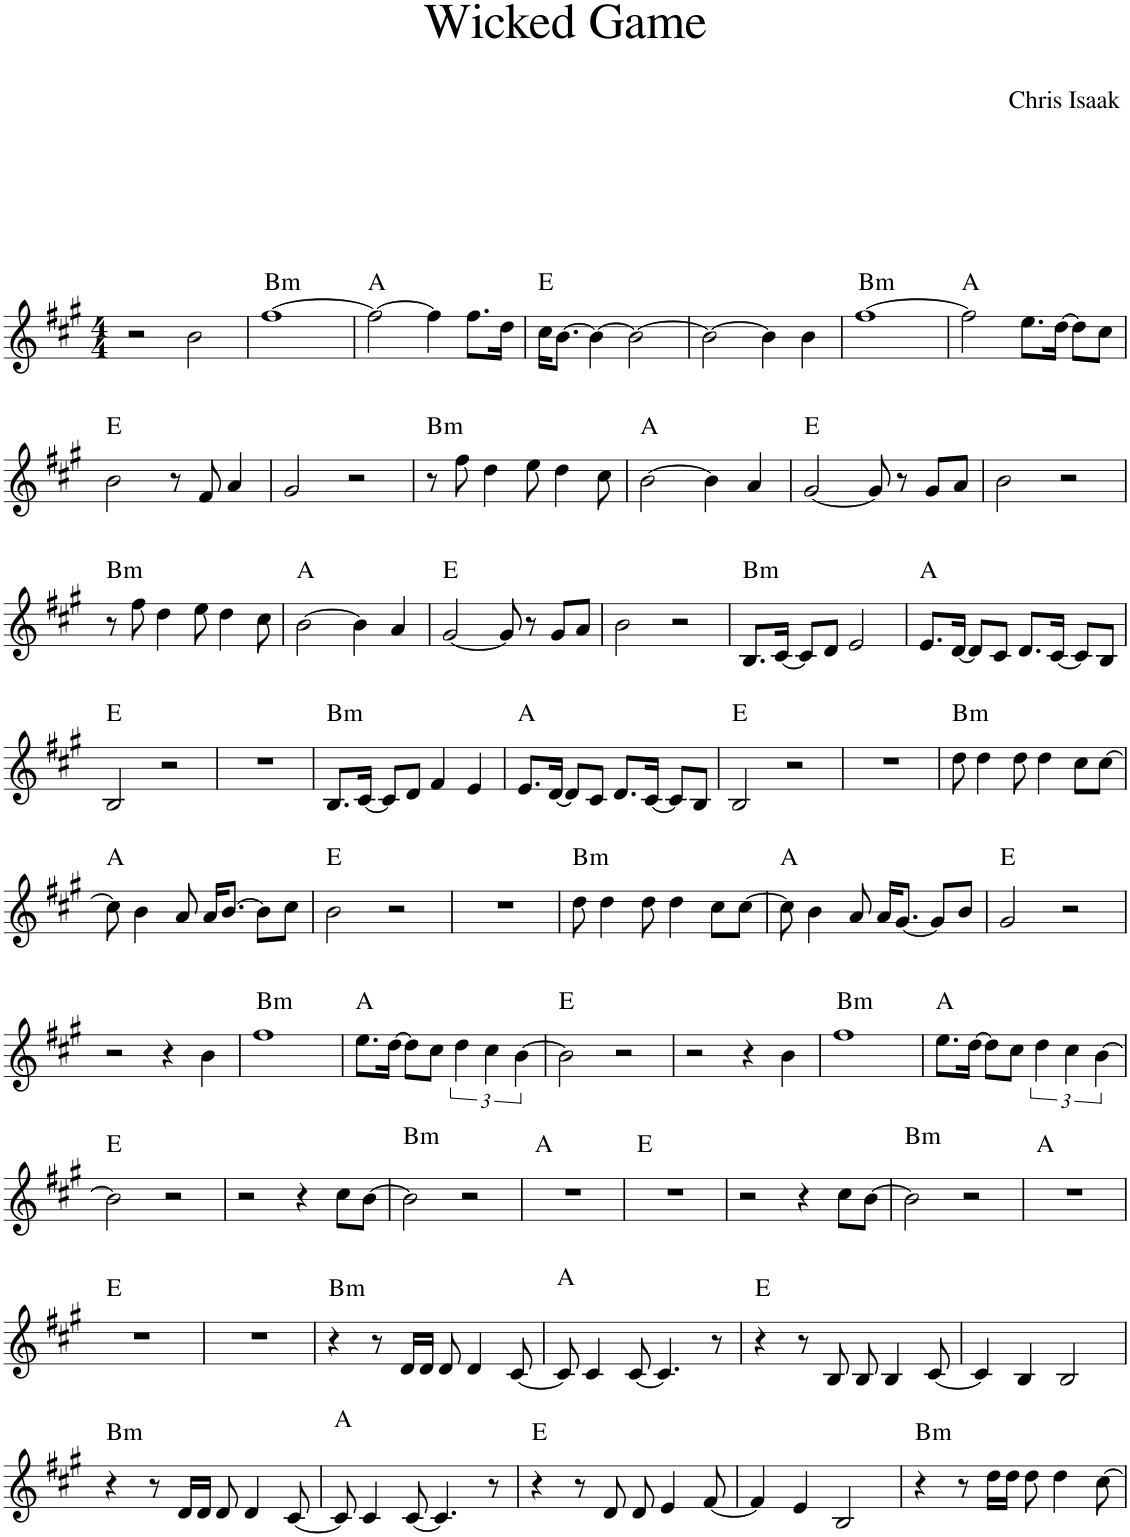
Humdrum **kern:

**kern	**harte
*part1	*part1
*staff1	*
*I"Piano	*
*I'Pno.	*
*clefG2	*
*k[f#c#g#]	*
*M4/4	*
=1	=1
2r	.
2b\	.
=2	=2
!	!LO:H:kt=m
[1ff#	B:min
=3	=3
2ff#\_	A:maj
4ff#\]	.
8.ff#\L	.
16dd\Jk	.
=4	=4
16cc#\KL	E:maj
[8.b\J	.
4b\_	.
2b\_	.
=5	=5
2b\_	.
4b\]	.
4b\	.
=6	=6
!	!LO:H:kt=m
[1ff#	B:min
=7	=7
2ff#\]	A:maj
8.ee\L	.
[16dd\Jk	.
8dd\L]	.
8cc#\J	.
!!LO:LB:g=z
=8	=8
2b\	E:maj
8r	.
8f#/	.
4a/	.
=9	=9
2g#/	.
2r	.
=10	=10
!	!LO:H:kt=m
8r	B:min
8ff#\	.
4dd\	.
8ee\	.
4dd\	.
8cc#\	.
=11	=11
[2b\	A:maj
4b\]	.
4a/	.
=12	=12
[2g#/	E:maj
8g#/]	.
8r	.
8g#/L	.
8a/J	.
=13	=13
2b\	.
2r	.
!!LO:LB:g=z
=14	=14
!	!LO:H:kt=m
8r	B:min
8ff#\	.
4dd\	.
8ee\	.
4dd\	.
8cc#\	.
=15	=15
[2b\	A:maj
4b\]	.
4a/	.
=16	=16
[2g#/	E:maj
8g#/]	.
8r	.
8g#/L	.
8a/J	.
=17	=17
2b\	.
2r	.
=18	=18
!	!LO:H:kt=m
8.B/L	B:min
[16c#/Jk	.
8c#/L]	.
8d/J	.
2e/	.
=19	=19
8.e/L	A:maj
[16d/Jk	.
8d/L]	.
8c#/J	.
8.d/L	.
[16c#/Jk	.
8c#/L]	.
8B/J	.
!!LO:LB:g=z
=20	=20
2B/	E:maj
2r	.
=21	=21
1r	.
=22	=22
!	!LO:H:kt=m
8.B/L	B:min
[16c#/Jk	.
8c#/L]	.
8d/J	.
4f#/	.
4e/	.
=23	=23
8.e/L	A:maj
[16d/Jk	.
8d/L]	.
8c#/J	.
8.d/L	.
[16c#/Jk	.
8c#/L]	.
8B/J	.
=24	=24
2B/	E:maj
2r	.
=25	=25
1r	.
=26	=26
!	!LO:H:kt=m
8dd\	B:min
4dd\	.
8dd\	.
4dd\	.
8cc#\L	.
[8cc#\J	.
!!LO:LB:g=z
=27	=27
8cc#\]	A:maj
4b\	.
8a/	.
16a/KL	.
[8.b/J	.
8b\L]	.
8cc#\J	.
=28	=28
2b\	E:maj
2r	.
=29	=29
1r	.
=30	=30
!	!LO:H:kt=m
8dd\	B:min
4dd\	.
8dd\	.
4dd\	.
8cc#\L	.
[8cc#\J	.
=31	=31
8cc#\]	A:maj
4b\	.
8a/	.
16a/KL	.
[8.g#/J	.
8g#/L]	.
8b/J	.
=32	=32
2g#/	E:maj
2r	.
!!LO:LB:g=z
=33	=33
2r	.
4r	.
4b\	.
=34	=34
!	!LO:H:kt=m
1ff#	B:min
=35	=35
8.ee\L	A:maj
[16dd\Jk	.
8dd\L]	.
8cc#\J	.
6dd\	.
6cc#\	.
[6b\	.
=36	=36
2b\]	E:maj
2r	.
=37	=37
2r	.
4r	.
4b\	.
=38	=38
!	!LO:H:kt=m
1ff#	B:min
=39	=39
8.ee\L	A:maj
[16dd\Jk	.
8dd\L]	.
8cc#\J	.
6dd\	.
6cc#\	.
[6b\	.
!!LO:LB:g=z
=40	=40
2b\]	E:maj
2r	.
=41	=41
2r	.
4r	.
8cc#\L	.
[8b\J	.
=42	=42
!	!LO:H:kt=m
2b\]	B:min
2r	.
=43	=43
1r	A:maj
=44	=44
1r	E:maj
=45	=45
2r	.
4r	.
8cc#\L	.
[8b\J	.
=46	=46
!	!LO:H:kt=m
2b\]	B:min
2r	.
=47	=47
1r	A:maj
!!LO:LB:g=z
=48	=48
1r	E:maj
=49	=49
1r	.
=50	=50
!	!LO:H:kt=m
4r	B:min
8r	.
16d/LL	.
16d/JJ	.
8d/	.
4d/	.
[8c#/	.
=51	=51
8c#/]	A:maj
4c#/	.
[8c#/	.
4.c#/]	.
8r	.
=52	=52
4r	E:maj
8r	.
8B/	.
8B/	.
4B/	.
[8c#/	.
=53	=53
4c#/]	.
4B/	.
2B/	.
!!LO:LB:g=z
=54	=54
!	!LO:H:kt=m
4r	B:min
8r	.
16d/LL	.
16d/JJ	.
8d/	.
4d/	.
[8c#/	.
=55	=55
8c#/]	A:maj
4c#/	.
[8c#/	.
4.c#/]	.
8r	.
=56	=56
4r	E:maj
8r	.
8d/	.
8d/	.
4e/	.
[8f#/	.
=57	=57
4f#/]	.
4e/	.
2B/	.
=58	=58
!	!LO:H:kt=m
4r	B:min
8r	.
16dd\LL	.
16dd\JJ	.
8dd\	.
4dd\	.
[8cc#\	.
=	=
*-	*-
